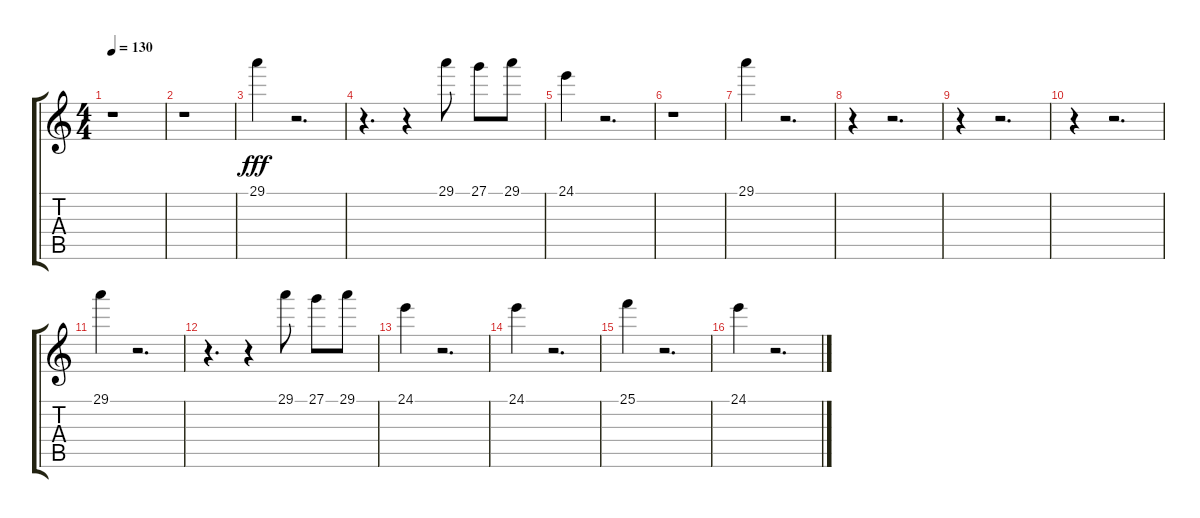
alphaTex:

\track "" {instrument tinklebell}
\staff {score tabs}
\tuning (E4 B3 G3 D3 A2 E2) {hide}
\ts (4 4)
\tempo 130
\clef g2
\ks c
r.1{dy fff} |
r.1 |
29.1.4 r.2{d} |
r.4{d} r.4 29.1.8 27.1.8 29.1.8 |
24.1.4 r.2{d} |
r.1 |
29.1.4 r.2{d} |
r.4 r.2{d} |
r.4 r.2{d} |
r.4 r.2{d} |
29.1.4 r.2{d} |
r.4{d} r.4 29.1.8 27.1.8 29.1.8 |
24.1.4 r.2{d} |
24.1.4 r.2{d} |
25.1.4 r.2{d} |
24.1.4 r.2{d}
